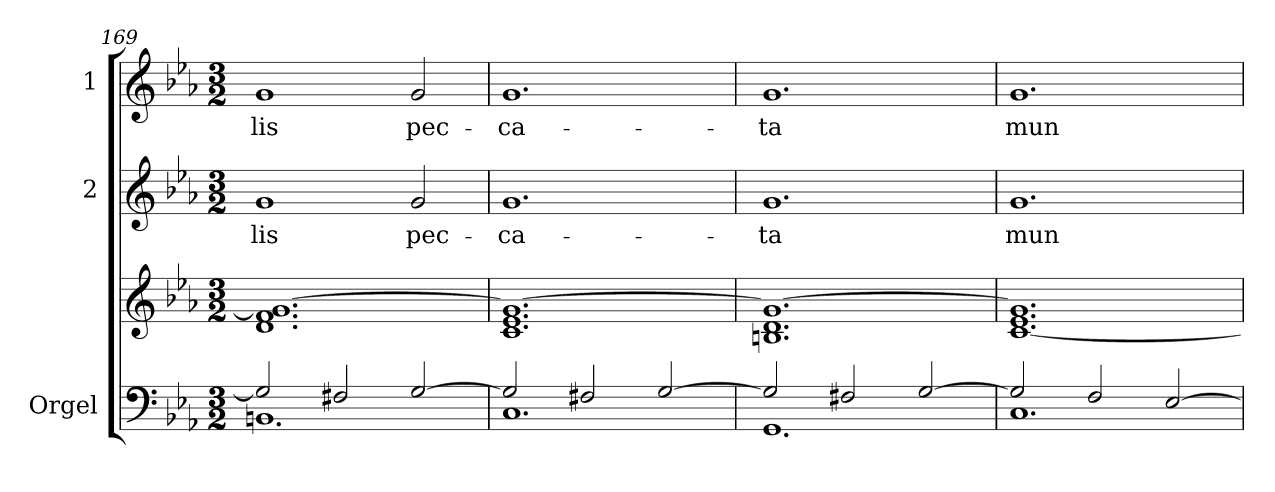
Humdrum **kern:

**kern	**kern	**kern	**text	**kern	**text
*part3	*part3	*part2	*part2	*part1	*part1
*staff4	*staff3	*staff2	*staff2	*staff1	*staff1
*I"Orgel	*	*I"2	*	*I"1	*
*I'Org.	*	*	*	*	*
!!LO:LB:g=z
*clefF4	*clefG2	*clefG2	*	*clefG2	*
*k[b-e-a-]	*k[b-e-a-]	*k[b-e-a-]	*	*k[b-e-a-]	*
*E-:	*E-:	*E-:	*	*E-:	*
*M3/2	*M3/2	*M3/2	*	*M3/2	*
=169	=169	=169	=169	=169	=169
*^	*	*	*	*	*
!	!	!	!	!LO:LY:b	!	!LO:LY:b
2G/]	1.BBn	1.d 1.f 1.g_	1g	-lis	1g	-lis
2F#X/	.	.	.	.	.	.
!	!	!	!	!LO:LY:b	!	!LO:LY:b
[>2G/	.	.	2g/	pec-	2g/	pec-
=170	=170	=170	=170	=170	=170	=170
!	!	!	!	!LO:LY:b	!	!LO:LY:b
2G/]	1.C	1.c 1.e- 1.g_	1.g	-ca-	1.g	-ca-
2F#X/	.	.	.	.	.	.
[>2G/	.	.	.	.	.	.
=171	=171	=171	=171	=171	=171	=171
!	!	!	!	!LO:LY:b	!	!LO:LY:b
2G/]	1.GG	1.Bn 1.d 1.g_	1.g	-ta	1.g	-ta
2F#X/	.	.	.	.	.	.
[>2G/	.	.	.	.	.	.
=172	=172	=172	=172	=172	=172	=172
!	!	!	!	!LO:LY:b	!	!LO:LY:b
2G/]	1.C	[1.c 1.e- 1.g]	1.g	mun-	1.g	mun-
2F/	.	.	.	.	.	.
[>2E-/	.	.	.	.	.	.
*v	*v	*	*	*	*	*
=	=	=	=	=	=
*-	*-	*-	*-	*-	*-
